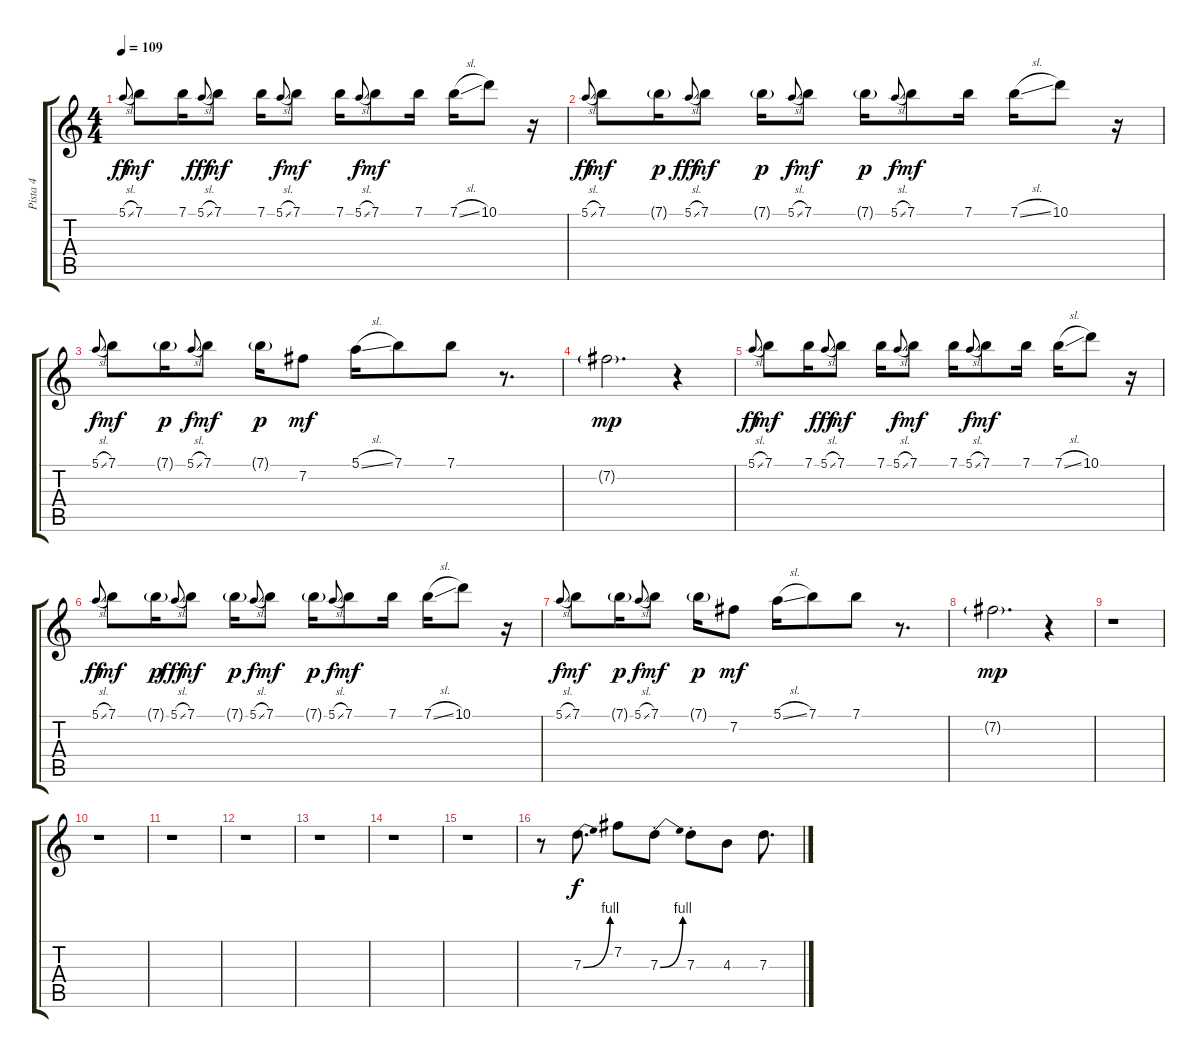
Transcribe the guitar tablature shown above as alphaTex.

\track ("Pista 4" "Pista 4") {instrument electricguitarjazz}
\staff {score tabs}
\tuning (E4 B3 G3 D3 A2 E2) {hide}
\ts (4 4)
\tempo 109
\clef g2
\ks c
5.1{sl}.8{gr onbeat dy ff} 7.1.8{dy mf} 7.1.16 5.1{sl}.8{gr onbeat dy fff} 7.1.8{dy mf} 7.1.16 5.1{sl}.8{gr onbeat dy f} 7.1.8{dy mf} 7.1.16 5.1{sl}.8{gr onbeat dy f} 7.1.8{dy mf} 7.1.16 7.1{sl}.16 10.1.8 r.16 |
5.1{sl}.8{gr onbeat dy ff} 7.1.8{dy mf} 7.1{g}.16{dy p} 5.1{sl}.8{gr onbeat dy fff} 7.1.8{dy mf} 7.1{g}.16{dy p} 5.1{sl}.8{gr onbeat dy f} 7.1.8{dy mf} 7.1{g}.16{dy p} 5.1{sl}.8{gr onbeat dy f} 7.1.8{dy mf} 7.1.16 7.1{sl}.16 10.1.8 r.16 |
5.1{sl}.8{gr onbeat dy f} 7.1.8{dy mf} 7.1{g}.16{dy p} 5.1{sl}.8{gr onbeat dy f} 7.1.8{dy mf} 7.1{g}.16{dy p} 7.2.8{dy mf} 5.1{sl}.16 7.1.8 7.1.8 r.8{d} |
7.2{g}.2{d dy mp} r.4 |
5.1{sl}.8{gr onbeat dy ff} 7.1.8{dy mf} 7.1.16 5.1{sl}.8{gr onbeat dy fff} 7.1.8{dy mf} 7.1.16 5.1{sl}.8{gr onbeat dy f} 7.1.8{dy mf} 7.1.16 5.1{sl}.8{gr onbeat dy f} 7.1.8{dy mf} 7.1.16 7.1{sl}.16 10.1.8 r.16 |
5.1{sl}.8{gr onbeat dy ff} 7.1.8{dy mf} 7.1{g}.16{dy p} 5.1{sl}.8{gr onbeat dy fff} 7.1.8{dy mf} 7.1{g}.16{dy p} 5.1{sl}.8{gr onbeat dy f} 7.1.8{dy mf} 7.1{g}.16{dy p} 5.1{sl}.8{gr onbeat dy f} 7.1.8{dy mf} 7.1.16 7.1{sl}.16 10.1.8 r.16 |
5.1{sl}.8{gr onbeat dy f} 7.1.8{dy mf} 7.1{g}.16{dy p} 5.1{sl}.8{gr onbeat dy f} 7.1.8{dy mf} 7.1{g}.16{dy p} 7.2.8{dy mf} 5.1{sl}.16 7.1.8 7.1.8 r.8{d} |
7.2{g}.2{d dy mp} r.4 |
r.1 |
r.1 |
r.1 |
r.1 |
r.1 |
r.1 |
r.1 |
r.8 7.3{be (bend 0 0 60 4)}.8{d dy f} 7.2.8 7.3{be (bend 0 0 60 4) st}.8 7.3{st}.8 4.3.8 7.3.8{d}
